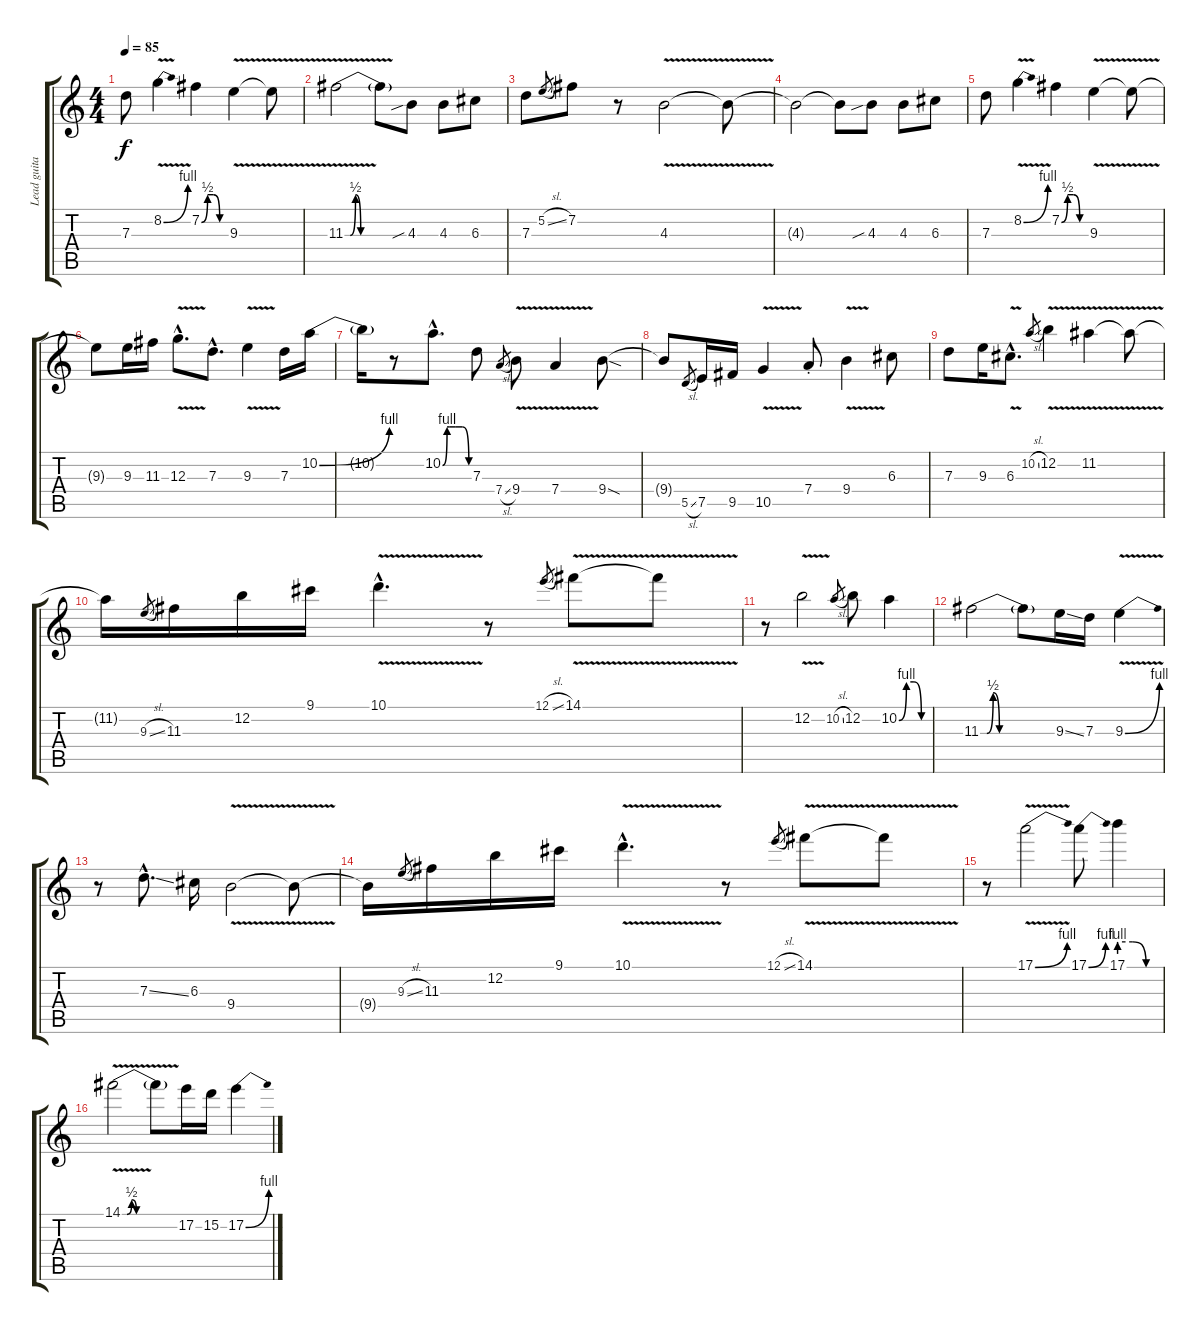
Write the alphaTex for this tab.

\track ("Lead guitar" "Lead guita") {instrument overdrivenguitar}
\staff {score tabs}
\tuning (E4 B3 G3 D3 A2 E2) {hide}
\ts (4 4)
\tempo 85
\clef g2
\ks c
7.3.8{dy f} 8.2{be (bend 0 0 60 4) v}.4 7.2{be (custom 0 0 15 2 30 2 45 0 60 0)}.4 9.3{v}.4 9.3{t}.8 |
11.3{be (custom 0 0 5 0 10 2 15 0 25 0 30 0 45 0 60 0) v}.2 11.3{t}.8 4.3{sib}.8 4.3.8 6.3.8 |
7.3.8 5.2{sl}.8{gr} 7.2.8 r.8 4.3{v}.2 4.3{t}.8 |
4.3{t}.2 4.3{t}.8 4.3{sib}.8 4.3.8 6.3.8 |
7.3.8 8.2{be (bend 0 0 60 4) v}.4 7.2{be (custom 0 0 15 2 30 2 45 0 60 0)}.4 9.3{v}.4 9.3{t}.8 |
9.3{t}.8 9.3.16 11.3.16 12.3{v hac}.8{d} 7.3{hac}.8{d} 9.3{v}.4 7.3.16 10.2{be (bend 0 0 60 4)}.16 |
10.2{t}.16 r.8 10.2{be (custom 0 0 10 4 15 4 30 4 45 4 60 0) hac}.8{d} 7.3.8 7.4{sl}.8{gr} 9.4{v}.8 7.4{v}.4 9.4{sod}.8 |
9.4{t}.8 5.5{sl}.8{gr} 7.5.16 9.5.16 10.5{v}.4 7.4{st}.8 9.4{v}.4 6.3.8 |
7.3.8 9.3.16 6.3{v hac}.8{d} 10.2{sl}.8{gr} 12.2{v}.4 11.2{v}.4 11.2{t}.8 |
11.2{t}.16 9.3{sl}.8{gr} 11.3.16 12.2.16 9.1.16 10.1{v hac}.4{d} r.8 12.1{sl}.8{gr} 14.1{v}.8 14.1{t}.8 |
r.8 12.2{v}.2 10.2{sl}.8{gr} 12.2.8 10.2{be (custom 0 0 15 4 30 4 45 0 60 0)}.4 |
11.3{be (custom 0 0 5 0 10 2 15 0 25 0 30 0 45 0 60 0)}.2 11.3{t}.8 9.3{ss}.16 7.3.16 9.3{be (bend 0 0 60 4) v}.4 |
r.8 7.3{ss hac}.8{d} 6.3.16 9.4{v}.2 9.4{t}.8 |
9.4{t}.16 9.3{sl}.8{gr} 11.3.16 12.2.16 9.1.16 10.1{v hac}.4{d} r.8 12.1{sl}.8{gr} 14.1{v}.8 14.1{t}.8 |
r.8 17.1{be (bend 0 0 60 4) v}.2 17.1{be (bend 0 0 60 4)}.8 17.1{be (custom 0 4 20 4 40 0 60 0)}.4 |
14.1{be (custom 0 0 5 0 10 2 15 0 20 0 30 0 45 0 60 0) v}.2 14.1{t}.8 17.2.16 15.2.16 17.2{be (bend 0 0 60 4)}.4
